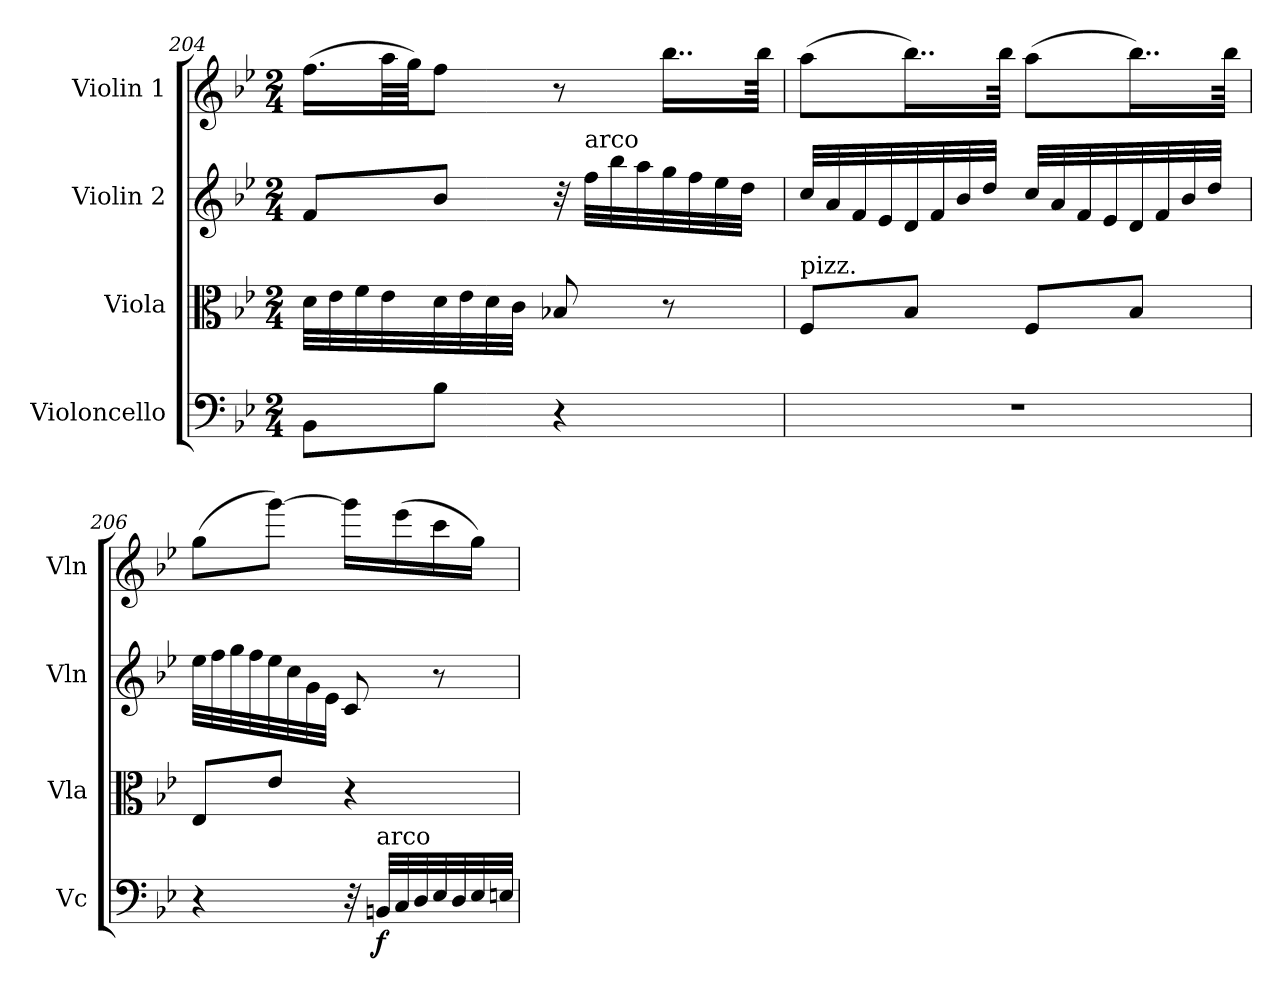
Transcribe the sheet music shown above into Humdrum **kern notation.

**kern	**dynam	**kern	**kern	**kern
*part4	*part4	*part3	*part2	*part1
*staff4	*staff4	*staff3	*staff2	*staff1
*I"Violoncello	*	*I"Viola	*I"Violin 2	*I"Violin 1
*I'Vc	*	*I'Vla	*I'Vln	*I'Vln
!!LO:PB:g=z
*clefF4	*	*clefC3	*clefG2	*clefG2
*k[b-e-]	*	*k[b-e-]	*k[b-e-]	*k[b-e-]
*M2/4	*	*M2/4	*M2/4	*M2/4
=204	=204	=204	=204	=204
8BB-\L	.	32d\LLL	8f/L	(16.ff\LL
.	.	32e-\	.	.
.	.	32f\	.	.
.	.	32e-\	.	64aa\LL
.	.	.	.	64gg\JJJ)
8B-\J	.	32d\	8b-/J	8ff\J
.	.	32e-\	.	.
.	.	32d\	.	.
.	.	32c\JJJ	.	.
4r	.	8B-X/	32r	8r
!	!	!	!LO:TX:a:t=arco	!
.	.	.	32ff\LLL	.
.	.	.	32bb-\	.
.	.	.	32aa\	.
.	.	8r	32gg\	16..bb-\LL
.	.	.	32ff\	.
.	.	.	32ee-\	.
.	.	.	32dd\JJJ	.
.	.	.	.	64bb-\JJkk
=205	=205	=205	=205	=205
!	!	!LO:TX:a:t=pizz.	!	!
2r	.	8F/L	32cc/LLL	(8aa\L
.	.	.	32a/	.
.	.	.	32f/	.
.	.	.	32e-/	.
.	.	8B-/J	32d/	16..bb-\L)
.	.	.	32f/	.
.	.	.	32b-/	.
.	.	.	32dd/JJJ	.
.	.	.	.	64bb-\JJkk
.	.	8F/L	32cc/LLL	(8aa\L
.	.	.	32a/	.
.	.	.	32f/	.
.	.	.	32e-/	.
.	.	8B-/J	32d/	16..bb-\L)
.	.	.	32f/	.
.	.	.	32b-/	.
.	.	.	32dd/JJJ	.
.	.	.	.	64bb-\JJkk
!!LO:LB:g=z
=206	=206	=206	=206	=206
4r	.	8E-/L	32ee-\LLL	(8gg\L
.	.	.	32ff\	.
.	.	.	32gg\	.
.	.	.	32ff\	.
.	.	8e-/J	32ee-\	[8ggg\J)
.	.	.	32cc\	.
.	.	.	32g\	.
.	.	.	32e-\JJJ	.
32r	.	4r	8c/	16ggg\LL]
!LO:TX:a:t=arco	!	!	!	!
!	!LO:DY:b	!	!	!
32BBn/LLL	f	.	.	.
32C/	.	.	.	(16eee-\
32D/	.	.	.	.
32E-/	.	.	8r	16ccc\
32D/	.	.	.	.
32E-/	.	.	.	16gg\JJ)
32En/JJJ	.	.	.	.
=	=	=	=	=
*-	*-	*-	*-	*-
